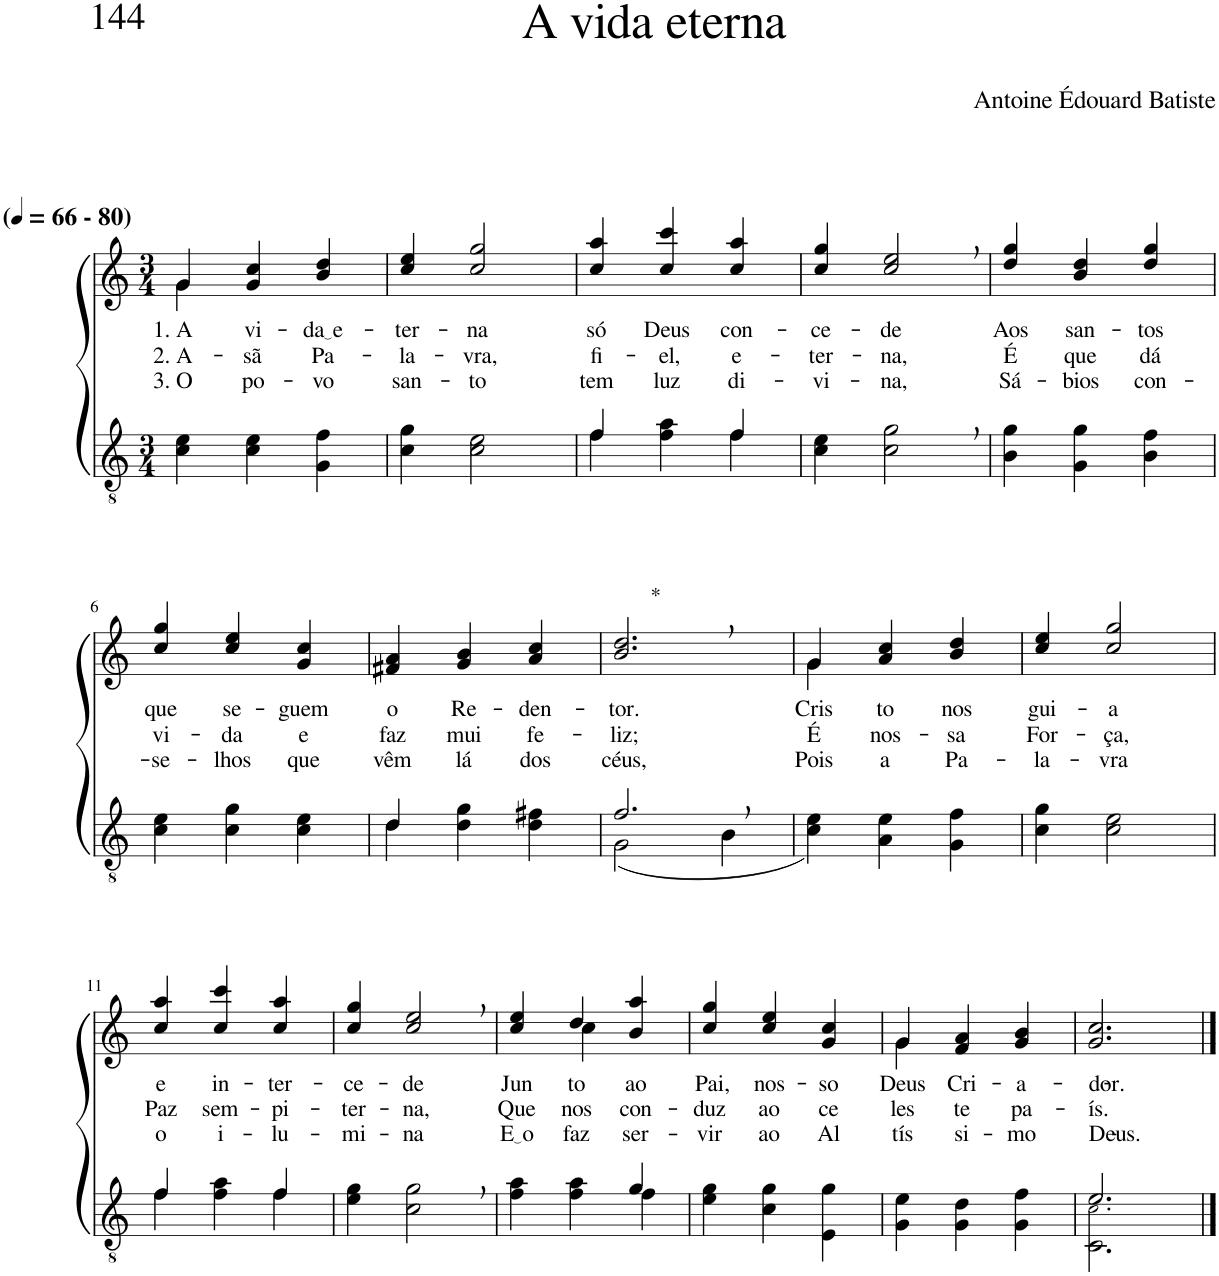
**kern	**kern	**text	**text	**text
*part2	*part1	*part1	*part1	*part1
*staff2	*staff1	*staff1	*staff1	*staff1
*I"Parte III e IV	*I"Parte I e II	*	*	*
*clefGv2	*clefG2	*	*	*
*Trd5c9	*Trd5c9	*	*	*
*k[]	*k[]	*	*	*
*M3/4	*M3/4	*	*	*
*MM66	*MM66	*	*	*
=1	=1	=1	=1	=1
!	!LO:TX:a:B:t=(	!	!	!
!	!LO:TX:a:B:t=- 80)	!	!	!
!	!	!LO:LY:b	!LO:LY:b	!LO:LY:b
*	*^	*	*	*
4c\ 4e\	4g/	4g\	1. A	2. A-	3. O
!	!	!	!LO:LY:b	!LO:LY:b	!LO:LY:b
4c\ 4e\	4g/ 4cc/	2ryy	vi-	-sã	po-
!	!	!	!LO:LY:b	!LO:LY:b	!LO:LY:b
4G\ 4f\	4b/ 4dd/	.	da e	Pa-	-vo
*	*v	*v	*	*	*
=2	=2	=2	=2	=2
!	!	!LO:LY:b	!LO:LY:b	!LO:LY:b
4c\ 4g\	4cc/ 4ee/	-ter-	-la-	san-
!	!	!LO:LY:b	!LO:LY:b	!LO:LY:b
2c\ 2e\	2cc/ 2gg/	-na	-vra,	-to
=3	=3	=3	=3	=3
*^	*	*	*	*
!	!	!	!LO:LY:b	!LO:LY:b	!LO:LY:b
4f\	4f/	4cc/ 4aa/	só	fi-	tem
!	!	!	!LO:LY:b	!LO:LY:b	!LO:LY:b
4f\ 4a\	4ryy	4cc/ 4ccc/	Deus	-el,	luz
!	!	!	!LO:LY:b	!LO:LY:b	!LO:LY:b
4f\	4f/	4cc/ 4aa/	con-	e-	di-
=4	=4	=4	=4	=4	=4
!	!	!	!LO:LY:b	!LO:LY:b	!LO:LY:b
*v	*v	*	*	*	*
4c\ 4e\	4cc/ 4gg/	-ce-	-ter-	-vi-
!	!	!LO:LY:b	!LO:LY:b	!LO:LY:b
2c\, 2g\,	2cc/, 2ee/,	-de	-na,	-na,
=5	=5	=5	=5	=5
!	!	!LO:LY:b	!LO:LY:b	!LO:LY:b
4B\ 4g\	4dd/ 4gg/	Aos	É	Sá-
!	!	!LO:LY:b	!LO:LY:b	!LO:LY:b
4G\ 4g\	4b/ 4dd/	san-	que	-bios
!	!	!LO:LY:b	!LO:LY:b	!LO:LY:b
4B\ 4f\	4dd/ 4gg/	-tos	dá	con-
!!LO:LB:g=z
=6	=6	=6	=6	=6
*k[]	*k[]	*	*	*
!	!	!LO:LY:b	!LO:LY:b	!LO:LY:b
4c\ 4e\	4cc/ 4gg/	que	vi-	-se-
!	!	!LO:LY:b	!LO:LY:b	!LO:LY:b
4c\ 4g\	4cc/ 4ee/	se-	-da	-lhos
!	!	!LO:LY:b	!LO:LY:b	!LO:LY:b
4c\ 4e\	4g/ 4cc/	-guem	e	que
=7	=7	=7	=7	=7
*^	*	*	*	*
!	!	!	!LO:LY:b	!LO:LY:b	!LO:LY:b
4d\	4d/	4f#X/ 4a/	o	faz	vêm
!	!	!	!LO:LY:b	!LO:LY:b	!LO:LY:b
4d\ 4g\	2ryy	4g/ 4b/	Re-	mui	lá
!	!	!	!LO:LY:b	!LO:LY:b	!LO:LY:b
4d\ 4f#X\	.	4a/ 4cc/	-den-	fe-	dos
=8	=8	=8	=8	=8	=8
!	!	!LO:TX:a:t=*	!	!	!
!	!	!	!LO:LY:b	!LO:LY:b	!LO:LY:b
2.f,/	(2G\	2.b/, 2.dd/,	-tor.	-liz;	céus,
.	4B\	.	.	.	.
=9	=9	=9	=9	=9	=9
*	*	*^	*	*	*
!	!	!	!	!LO:LY:b	!LO:LY:b	!LO:LY:b
*v	*v	*	*	*	*	*
4c\ 4e\)	4g/	4g\	Cris-	É	Pois
!	!	!	!LO:LY:b	!LO:LY:b	!LO:LY:b
4A\ 4e\	4a/ 4cc/	2ryy	-to	nos-	a
!	!	!	!LO:LY:b	!LO:LY:b	!LO:LY:b
4G\ 4f\	4b/ 4dd/	.	nos	-sa	Pa-
*	*v	*v	*	*	*
=10	=10	=10	=10	=10
!	!	!LO:LY:b	!LO:LY:b	!LO:LY:b
4c\ 4g\	4cc/ 4ee/	gui-	For-	-la-
!	!	!LO:LY:b	!LO:LY:b	!LO:LY:b
2c\ 2e\	2cc/ 2gg/	-a	-ça,	-vra
!!LO:LB:g=z
=11	=11	=11	=11	=11
*k[]	*k[]	*	*	*
*^	*	*	*	*
!	!	!	!LO:LY:b	!LO:LY:b	!LO:LY:b
4f/	4f\	4cc/ 4aa/	e	Paz	o
!	!	!	!LO:LY:b	!LO:LY:b	!LO:LY:b
4f\ 4a\	4ryy	4cc/ 4ccc/	in-	sem-	i-
!	!	!	!LO:LY:b	!LO:LY:b	!LO:LY:b
4f/	4f\	4cc/ 4aa/	-ter-	-pi-	-lu-
=12	=12	=12	=12	=12	=12
!	!	!	!LO:LY:b	!LO:LY:b	!LO:LY:b
*v	*v	*	*	*	*
4e\ 4g\	4cc/ 4gg/	-ce-	-ter-	-mi-
!	!	!LO:LY:b	!LO:LY:b	!LO:LY:b
2c\, 2g\,	2cc/, 2ee/,	-de	-na,	-na
=13	=13	=13	=13	=13
*^	*	*	*	*
!	!	!	!LO:LY:b	!LO:LY:b	!LO:LY:b
*	*	*^	*	*	*
2ryy	4f\ 4a\	4cc/ 4ee/	4ryy	Jun-	Que	E o
!	!	!	!	!LO:LY:b	!LO:LY:b	!LO:LY:b
.	4f\ 4a\	4dd/	4cc\	-to	nos	faz
!	!	!	!	!LO:LY:b	!LO:LY:b	!LO:LY:b
4g/	4f\	4b/ 4aa/	4ryy	ao	con-	ser-
=14	=14	=14	=14	=14	=14	=14
!	!	!	!	!LO:LY:b	!LO:LY:b	!LO:LY:b
*v	*v	*	*	*	*	*
*	*v	*v	*	*	*
4e\ 4g\	4cc/ 4gg/	Pai,	-duz	-vir
!	!	!LO:LY:b	!LO:LY:b	!LO:LY:b
4c\ 4g\	4cc/ 4ee/	nos-	ao	ao
!	!	!LO:LY:b	!LO:LY:b	!LO:LY:b
4E\ 4g\	4g/ 4cc/	-so	ce-	Al-
=15	=15	=15	=15	=15
*	*^	*	*	*
!	!	!	!LO:LY:b	!LO:LY:b	!LO:LY:b
4G\ 4e\	4g/	4g\	-Deus	-les-	tís-
!	!	!	!LO:LY:b	!LO:LY:b	!LO:LY:b
4G\ 4d\	4f/ 4a/	2ryy	Cri-	-te	-si-
!	!	!	!LO:LY:b	!LO:LY:b	!LO:LY:b
4G\ 4f\	4g/ 4b/	.	-a-	pa-	-mo
*	*v	*v	*	*	*
=16	=16	=16	=16	=16
*^	*	*	*	*
!	!	!	!LO:LY:b	!LO:LY:b	!LO:LY:b
2.e/	2.C\ 2.c!\	2.g/ 2.cc/	-dor.-	-ís.	Deus.-
*v	*v	*	*	*	*
==	==	==	==	==
*-	*-	*-	*-	*-
